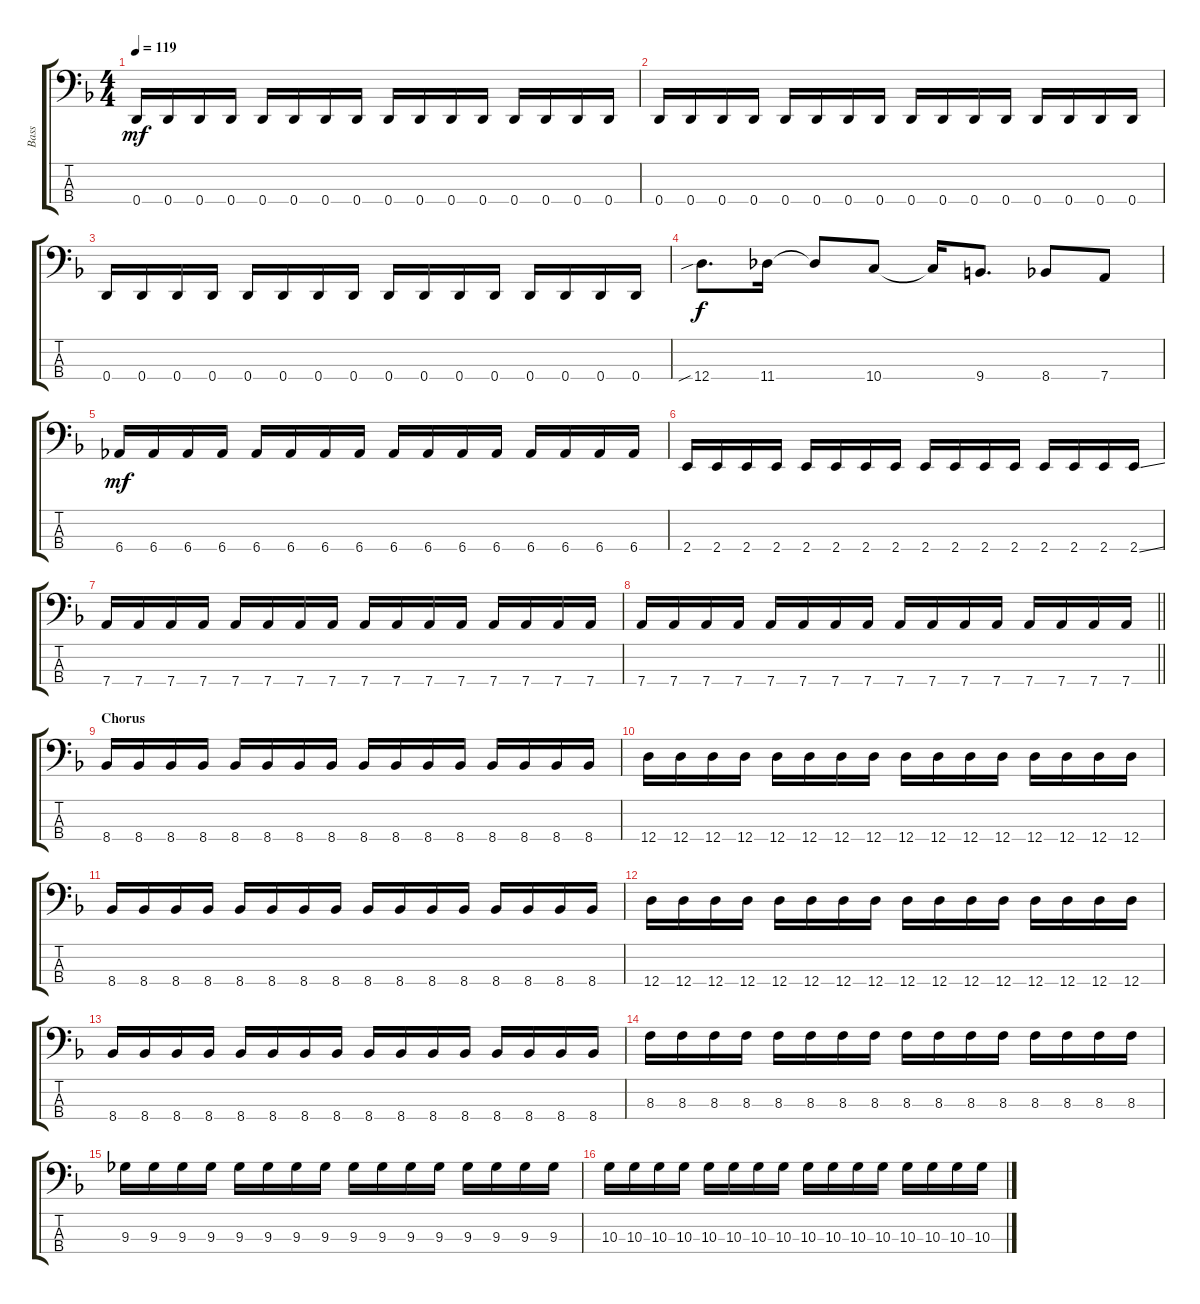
\track ("Bass" "Bass") {instrument electricbassfinger}
\staff {score tabs}
\tuning (G2 D2 A1 D1) {hide}
\ts (4 4)
\tempo 119
\clef f4
\ks dminor
0.4.16{dy mf} 0.4.16 0.4.16 0.4.16 0.4.16 0.4.16 0.4.16 0.4.16 0.4.16 0.4.16 0.4.16 0.4.16 0.4.16 0.4.16 0.4.16 0.4.16 |
0.4.16 0.4.16 0.4.16 0.4.16 0.4.16 0.4.16 0.4.16 0.4.16 0.4.16 0.4.16 0.4.16 0.4.16 0.4.16 0.4.16 0.4.16 0.4.16 |
0.4.16 0.4.16 0.4.16 0.4.16 0.4.16 0.4.16 0.4.16 0.4.16 0.4.16 0.4.16 0.4.16 0.4.16 0.4.16 0.4.16 0.4.16 0.4.16 |
12.4{sib}.8{d dy f} 11.4.16 11.4{t}.8 10.4.8 10.4{t}.16 9.4.8{d} 8.4.8 7.4.8 |
6.4.16{dy mf} 6.4.16 6.4.16 6.4.16 6.4.16 6.4.16 6.4.16 6.4.16 6.4.16 6.4.16 6.4.16 6.4.16 6.4.16 6.4.16 6.4.16 6.4.16 |
2.4.16 2.4.16 2.4.16 2.4.16 2.4.16 2.4.16 2.4.16 2.4.16 2.4.16 2.4.16 2.4.16 2.4.16 2.4.16 2.4.16 2.4.16 2.4{ss}.16 |
7.4.16 7.4.16 7.4.16 7.4.16 7.4.16 7.4.16 7.4.16 7.4.16 7.4.16 7.4.16 7.4.16 7.4.16 7.4.16 7.4.16 7.4.16 7.4.16 |
\barLineRight lightlight
7.4.16 7.4.16 7.4.16 7.4.16 7.4.16 7.4.16 7.4.16 7.4.16 7.4.16 7.4.16 7.4.16 7.4.16 7.4.16 7.4.16 7.4.16 7.4.16 |
\section ("" "Chorus")
8.4.16 8.4.16 8.4.16 8.4.16 8.4.16 8.4.16 8.4.16 8.4.16 8.4.16 8.4.16 8.4.16 8.4.16 8.4.16 8.4.16 8.4.16 8.4.16 |
12.4.16 12.4.16 12.4.16 12.4.16 12.4.16 12.4.16 12.4.16 12.4.16 12.4.16 12.4.16 12.4.16 12.4.16 12.4.16 12.4.16 12.4.16 12.4.16 |
8.4.16 8.4.16 8.4.16 8.4.16 8.4.16 8.4.16 8.4.16 8.4.16 8.4.16 8.4.16 8.4.16 8.4.16 8.4.16 8.4.16 8.4.16 8.4.16 |
12.4.16 12.4.16 12.4.16 12.4.16 12.4.16 12.4.16 12.4.16 12.4.16 12.4.16 12.4.16 12.4.16 12.4.16 12.4.16 12.4.16 12.4.16 12.4.16 |
8.4.16 8.4.16 8.4.16 8.4.16 8.4.16 8.4.16 8.4.16 8.4.16 8.4.16 8.4.16 8.4.16 8.4.16 8.4.16 8.4.16 8.4.16 8.4.16 |
8.3.16 8.3.16 8.3.16 8.3.16 8.3.16 8.3.16 8.3.16 8.3.16 8.3.16 8.3.16 8.3.16 8.3.16 8.3.16 8.3.16 8.3.16 8.3.16 |
9.3.16 9.3.16 9.3.16 9.3.16 9.3.16 9.3.16 9.3.16 9.3.16 9.3.16 9.3.16 9.3.16 9.3.16 9.3.16 9.3.16 9.3.16 9.3.16 |
10.3.16 10.3.16 10.3.16 10.3.16 10.3.16 10.3.16 10.3.16 10.3.16 10.3.16 10.3.16 10.3.16 10.3.16 10.3.16 10.3.16 10.3.16 10.3.16
